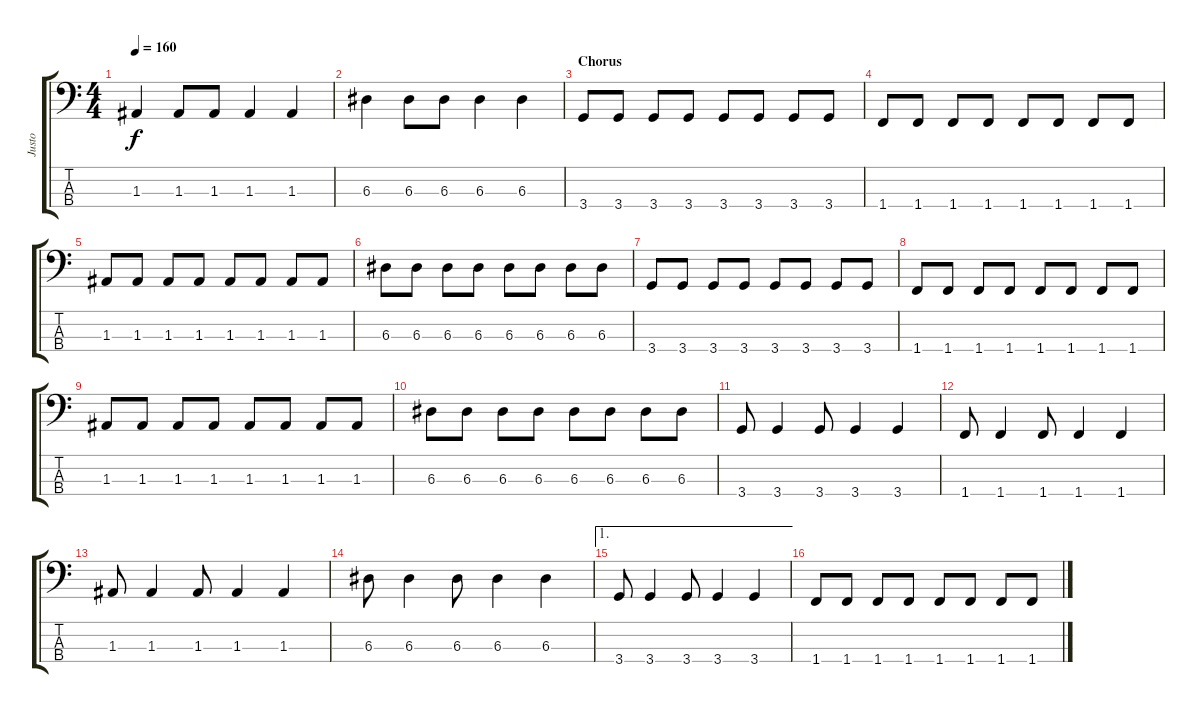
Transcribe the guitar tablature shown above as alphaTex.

\track ("Justo" "Justo") {instrument electricbasspick}
\staff {score tabs}
\tuning (G2 D2 A1 E1) {hide}
\ts (4 4)
\tempo 160
\clef f4
\ks c
1.3.4{dy f} 1.3.8 1.3.8 1.3.4 1.3.4 |
6.3.4 6.3.8 6.3.8 6.3.4 6.3.4 |
\section ("" "Chorus")
3.4.8 3.4.8 3.4.8 3.4.8 3.4.8 3.4.8 3.4.8 3.4.8 |
1.4.8 1.4.8 1.4.8 1.4.8 1.4.8 1.4.8 1.4.8 1.4.8 |
1.3.8 1.3.8 1.3.8 1.3.8 1.3.8 1.3.8 1.3.8 1.3.8 |
6.3.8 6.3.8 6.3.8 6.3.8 6.3.8 6.3.8 6.3.8 6.3.8 |
3.4.8 3.4.8 3.4.8 3.4.8 3.4.8 3.4.8 3.4.8 3.4.8 |
1.4.8 1.4.8 1.4.8 1.4.8 1.4.8 1.4.8 1.4.8 1.4.8 |
1.3.8 1.3.8 1.3.8 1.3.8 1.3.8 1.3.8 1.3.8 1.3.8 |
6.3.8 6.3.8 6.3.8 6.3.8 6.3.8 6.3.8 6.3.8 6.3.8 |
3.4.8 3.4.4 3.4.8 3.4.4 3.4.4 |
1.4.8 1.4.4 1.4.8 1.4.4 1.4.4 |
1.3.8 1.3.4 1.3.8 1.3.4 1.3.4 |
6.3.8 6.3.4 6.3.8 6.3.4 6.3.4 |
\ae 1
3.4.8 3.4.4 3.4.8 3.4.4 3.4.4 |
1.4.8 1.4.8 1.4.8 1.4.8 1.4.8 1.4.8 1.4.8 1.4.8
